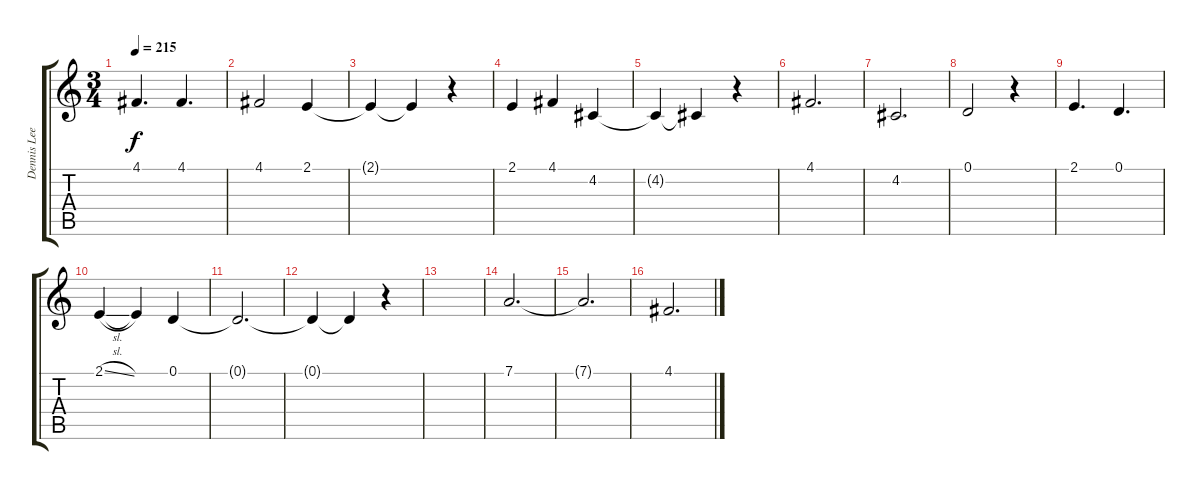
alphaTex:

\track ("Dennis Lee - Vocals" "Dennis Lee") {instrument altosax}
\staff {score tabs}
\tuning (D4 A3 F3 C3 G2 D2) {hide}
\ts (3 4)
\tempo 215
\clef g2
\ks c
4.1.4{d dy f} 4.1.4{d} |
4.1.2 2.1.4 |
2.1{t}.4 2.1{t}.4 r.4 |
2.1.4 4.1.4 4.2.4 |
4.2{t}.4 4.2{t}.4 r.4 |
4.1.2{d} |
4.2.2{d} |
0.1.2 r.4 |
2.1.4{d} 0.1.4{d} |
2.1{sl}.4 2.1{t}.4 0.1.4 |
0.1{t}.2{d} |
0.1{t}.4 0.1{t}.4 r.4 |
|
7.1.2{d} |
7.1{t}.2{d} |
4.1.2{d}
